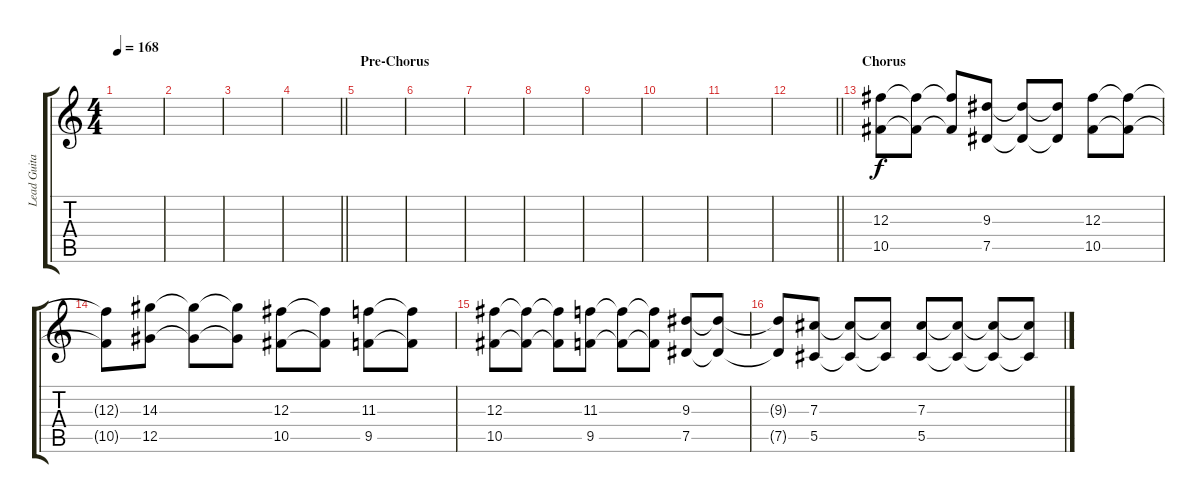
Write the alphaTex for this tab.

\track ("Lead Guitar" "Lead Guita") {instrument distortionguitar}
\staff {score tabs}
\tuning (Eb4 Bb3 Gb3 Db3 Ab2 Db2) {hide}
\ts (4 4)
\tempo 168
\clef g2
\ks c
|
|
|
\barLineRight lightlight
|
\section ("" "Pre-Chorus")
|
|
|
|
|
|
|
\barLineRight lightlight
|
\section ("" "Chorus")
(12.3 10.5).8 (12.3{t} 10.5{t}).8 (12.3{t} 10.5{t}).8 (9.3 7.5).8 (9.3{t} 7.5{t}).8 (9.3{t} 7.5{t}).8 (12.3 10.5).8 (12.3{t} 10.5{t}).8 |
(12.3{t} 10.5{t}).8 (14.3 12.5).8 (14.3{t} 12.5{t}).8 (14.3{t} 12.5{t}).8 (12.3 10.5).8 (12.3{t} 10.5{t}).8 (11.3 9.5).8 (11.3{t} 9.5{t}).8 |
(12.3 10.5).8 (12.3{t} 10.5{t}).8 (12.3{t} 10.5{t}).8 (11.3 9.5).8 (11.3{t} 9.5{t}).8 (11.3{t} 9.5{t}).8 (9.3 7.5).8 (9.3{t} 7.5{t}).8 |
(9.3{t} 7.5{t}).8 (7.3 5.5).8 (7.3{t} 5.5{t}).8 (7.3{t} 5.5{t}).8 (7.3 5.5).8 (7.3{t} 5.5{t}).8 (7.3{t} 5.5{t}).8 (7.3{t} 5.5{t}).8
